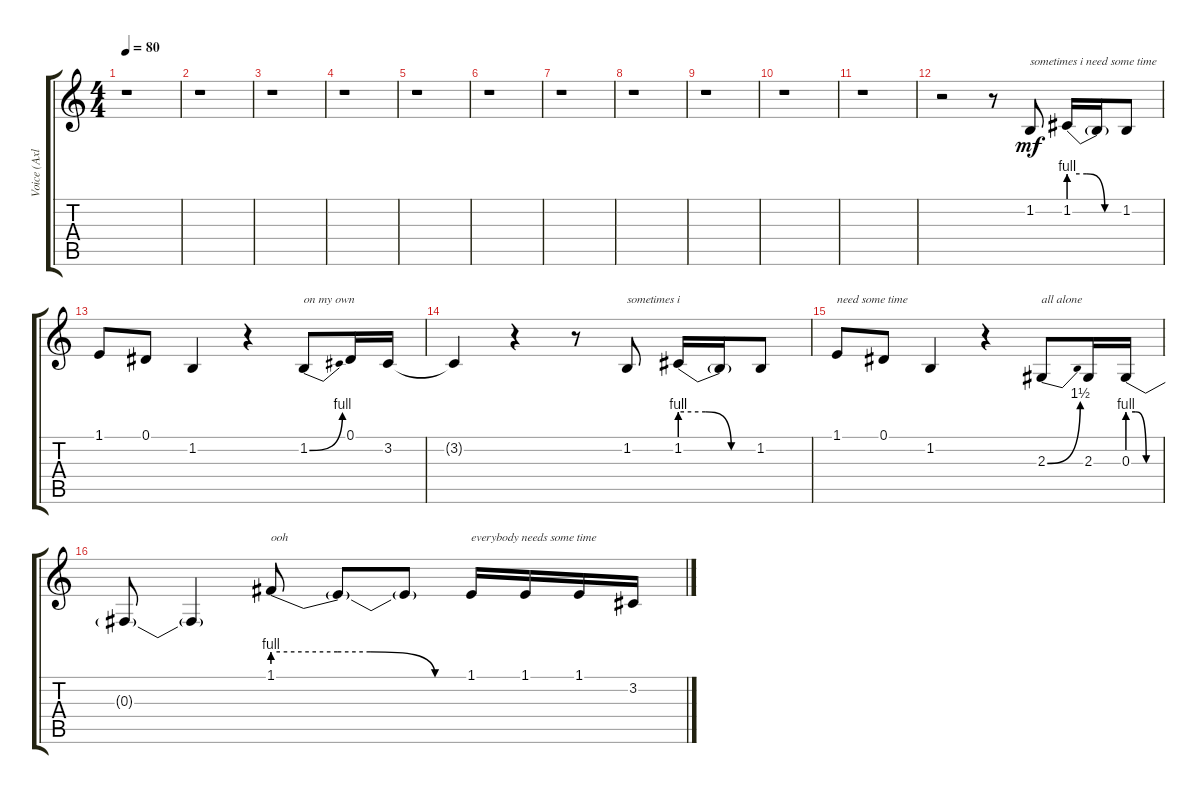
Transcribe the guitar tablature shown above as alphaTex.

\track ("Voice (Axl)" "Voice (Axl") {instrument lead2sawtooth}
\staff {score tabs}
\tuning (Eb4 Bb3 Gb3 Db3 Ab2 Eb2) {hide}
\ts (4 4)
\tempo 80
\clef g2
\ks c
r.1{dy mf} |
r.1 |
r.1 |
r.1 |
r.1 |
r.1 |
r.1 |
r.1 |
r.1 |
r.1 |
r.1 |
r.2 r.8 1.2.8{txt "sometimes i need some time"} 1.2{be (custom 0 4 20 4 40 0 60 0)}.16 1.2{t}.16 1.2.8 |
1.1.8 0.1.8 1.2.4 r.4 1.2{be (bend 0 0 60 4)}.8{txt "on my own"} 0.1.16 3.2.16 |
3.2{t}.4 r.4 r.8 1.2.8{txt "sometimes i "} 1.2{be (custom 0 4 20 4 40 0 60 0)}.16 1.2{t}.16 1.2.8 |
1.1.8{txt "need some time"} 0.1.8 1.2.4 r.4 2.3{be (bend 0 0 60 6)}.8{txt "all alone"} 2.3.16 0.3{be (custom 0 4 15 4 35 0 40 0 60 0)}.16 |
0.3{t}.8 0.3{t}.4 1.1{be (custom 0 4 20 4 30 4 50 0 60 0)}.8{txt "ooh"} 1.1{t}.8 1.1{t}.8 1.1.16{txt "everybody needs some time"} 1.1.16 1.1.16 3.2.16
